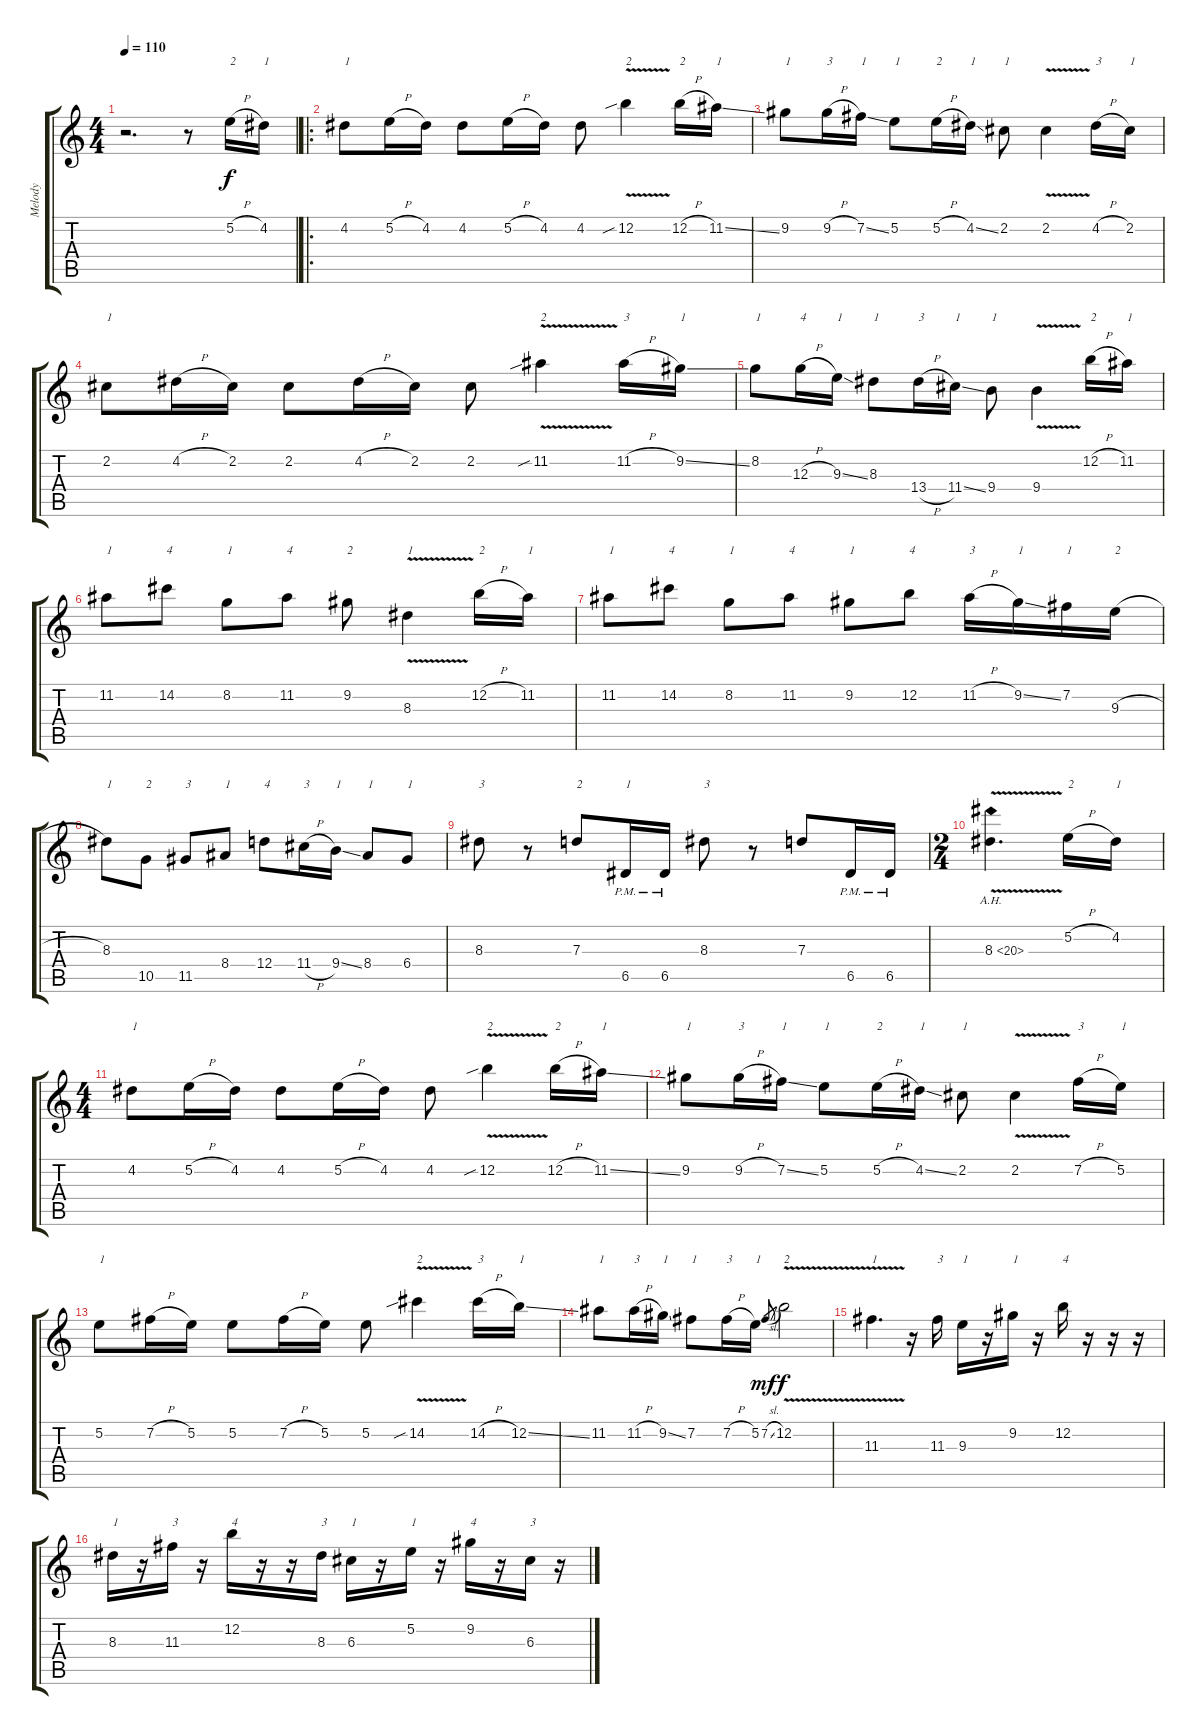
\track ("Melody" "Melody") {instrument distortionguitar}
\staff {score tabs}
\tuning (E4 B3 G3 D3 A2 E2) {hide}
\ts (4 4)
\tempo 110
\clef g2
\ks c
r.2{d dy f instrument distortionguitar} r.8 5.2{h}.16{txt "2"} 4.2.16{txt "1"} |
\ro
4.2.8{txt "1"} 5.2{h}.16 4.2.16 4.2.8 5.2{h}.16 4.2.16 4.2.8 12.2{v sib}.4{txt "2"} 12.2{h}.16{txt "2"} 11.2{ss}.16{txt "1"} |
9.2.8{txt "1"} 9.2{h}.16{txt "3"} 7.2{ss}.16{txt "1"} 5.2.8{txt "1"} 5.2{h}.16{txt "2"} 4.2{ss}.16{txt "1"} 2.2.8{txt "1"} 2.2{v}.4 4.2{h}.16{txt "3"} 2.2.16{txt "1"} |
2.2.8{txt "1"} 4.2{h}.16 2.2.16 2.2.8 4.2{h}.16 2.2.16 2.2.8 11.2{v sib}.4{txt "2"} 11.2{h}.16{txt "3"} 9.2{ss}.16{txt "1"} |
8.2.8{txt "1"} 12.3{h}.16{txt "4"} 9.3{ss}.16{txt "1"} 8.3.8{txt "1"} 13.4{h}.16{txt "3"} 11.4{ss}.16{txt "1"} 9.4.8{txt "1"} 9.4{v}.4 12.2{h}.16{txt "2"} 11.2.16{txt "1"} |
11.2.8{txt "1"} 14.2.8{txt "4"} 8.2.8{txt "1"} 11.2.8{txt "4"} 9.2.8{txt "2"} 8.3{v}.4{txt "1"} 12.2{h}.16{txt "2"} 11.2.16{txt "1"} |
11.2.8{txt "1"} 14.2.8{txt "4"} 8.2.8{txt "1"} 11.2.8{txt "4"} 9.2.8{txt "1"} 12.2.8{txt "4"} 11.2{h}.16{txt "3"} 9.2{ss}.16{txt "1"} 7.2.16{txt "1"} 9.3{h}.16{txt "2"} |
8.3.8{txt "1"} 10.5.8{txt "2"} 11.5.8{txt "3"} 8.4.8{txt "1"} 12.4.8{txt "4"} 11.4{h}.16{txt "3"} 9.4{ss}.16{txt "1"} 8.4.8{txt "1"} 6.4.8{txt "1"} |
8.3.8{txt "3"} r.8 7.3.8{txt "2"} 6.5{pm}.16{txt "1"} 6.5{pm}.16 8.3.8{txt "3"} r.8 7.3.8 6.5{pm}.16 6.5{pm}.16 |
\ts (2 4)
8.3{ah 12 v}.4{d} 5.2{h}.16{txt "2"} 4.2.16{txt "1"} |
\ts (4 4)
4.2.8{txt "1"} 5.2{h}.16 4.2.16 4.2.8 5.2{h}.16 4.2.16 4.2.8 12.2{v sib}.4{txt "2"} 12.2{h}.16{txt "2"} 11.2{ss}.16{txt "1"} |
9.2.8{txt "1"} 9.2{h}.16{txt "3"} 7.2{ss}.16{txt "1"} 5.2.8{txt "1"} 5.2{h}.16{txt "2"} 4.2{ss}.16{txt "1"} 2.2.8{txt "1"} 2.2{v}.4 7.2{h}.16{txt "3"} 5.2.16{txt "1"} |
5.2.8{txt "1"} 7.2{h}.16 5.2.16 5.2.8 7.2{h}.16 5.2.16 5.2.8 14.2{v sib}.4{txt "2"} 14.2{h}.16{txt "3"} 12.2{ss}.16{txt "1"} |
11.2.8{txt "1"} 11.2{h}.16{txt "3"} 9.2{ss}.16{txt "1"} 7.2.8{txt "1"} 7.2{h}.16{txt "3"} 5.2.16{txt "1"} 7.2{sl}.8{gr dy mf} 12.2{v}.2{txt "2" dy f} |
11.3{v}.4{d txt "1"} r.16 11.3.16{txt "3"} 9.3.16{txt "1"} r.16 9.2.16{txt "1"} r.16 12.2.16{txt "4"} r.16 r.16 r.16 |
8.3.16{txt "1"} r.16 11.3.16{txt "3"} r.16 12.2.16{txt "4"} r.16 r.16 8.3.16{txt "3"} 6.3.16{txt "1"} r.16 5.2.16{txt "1"} r.16 9.2.16{txt "4"} r.16 6.3.16{txt "3"} r.16
